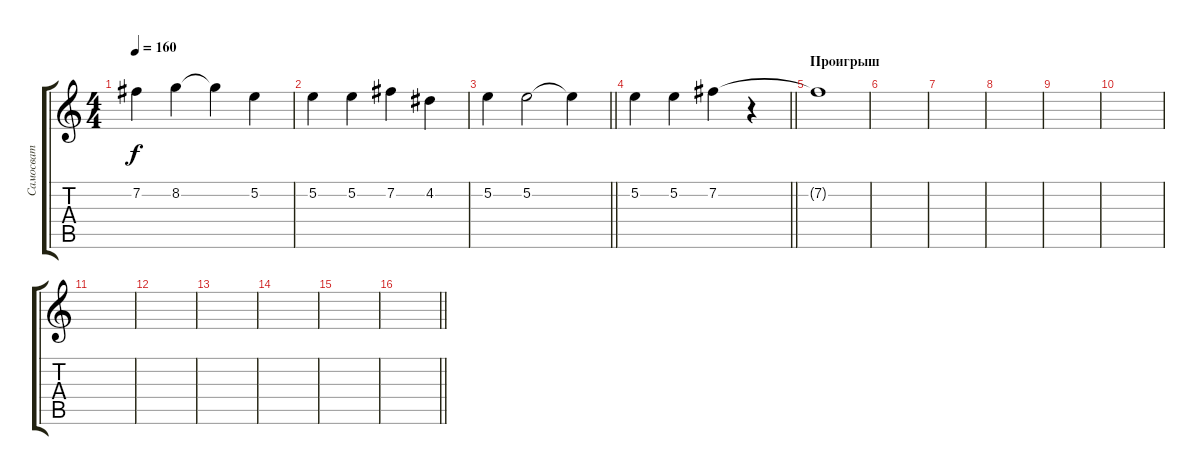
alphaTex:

\track ("Самосват" "Самосват") {instrument acousticguitarsteel}
\staff {score tabs}
\tuning (E4 B3 G3 D3 A2 E2) {hide}
\ts (4 4)
\tempo 160
\clef g2
\ks c
7.2.4{dy f} 8.2.4 8.2{t}.4 5.2.4 |
5.2.4 5.2.4 7.2.4 4.2.4 |
\barLineRight lightlight
5.2.4 5.2.2 5.2{t}.4 |
\barLineRight lightlight
5.2.4 5.2.4 7.2.4 r.4 |
\section ("" "Проигрыш")
7.2{t}.1 |
|
|
|
|
|
|
|
|
|
|
\barLineRight lightlight
